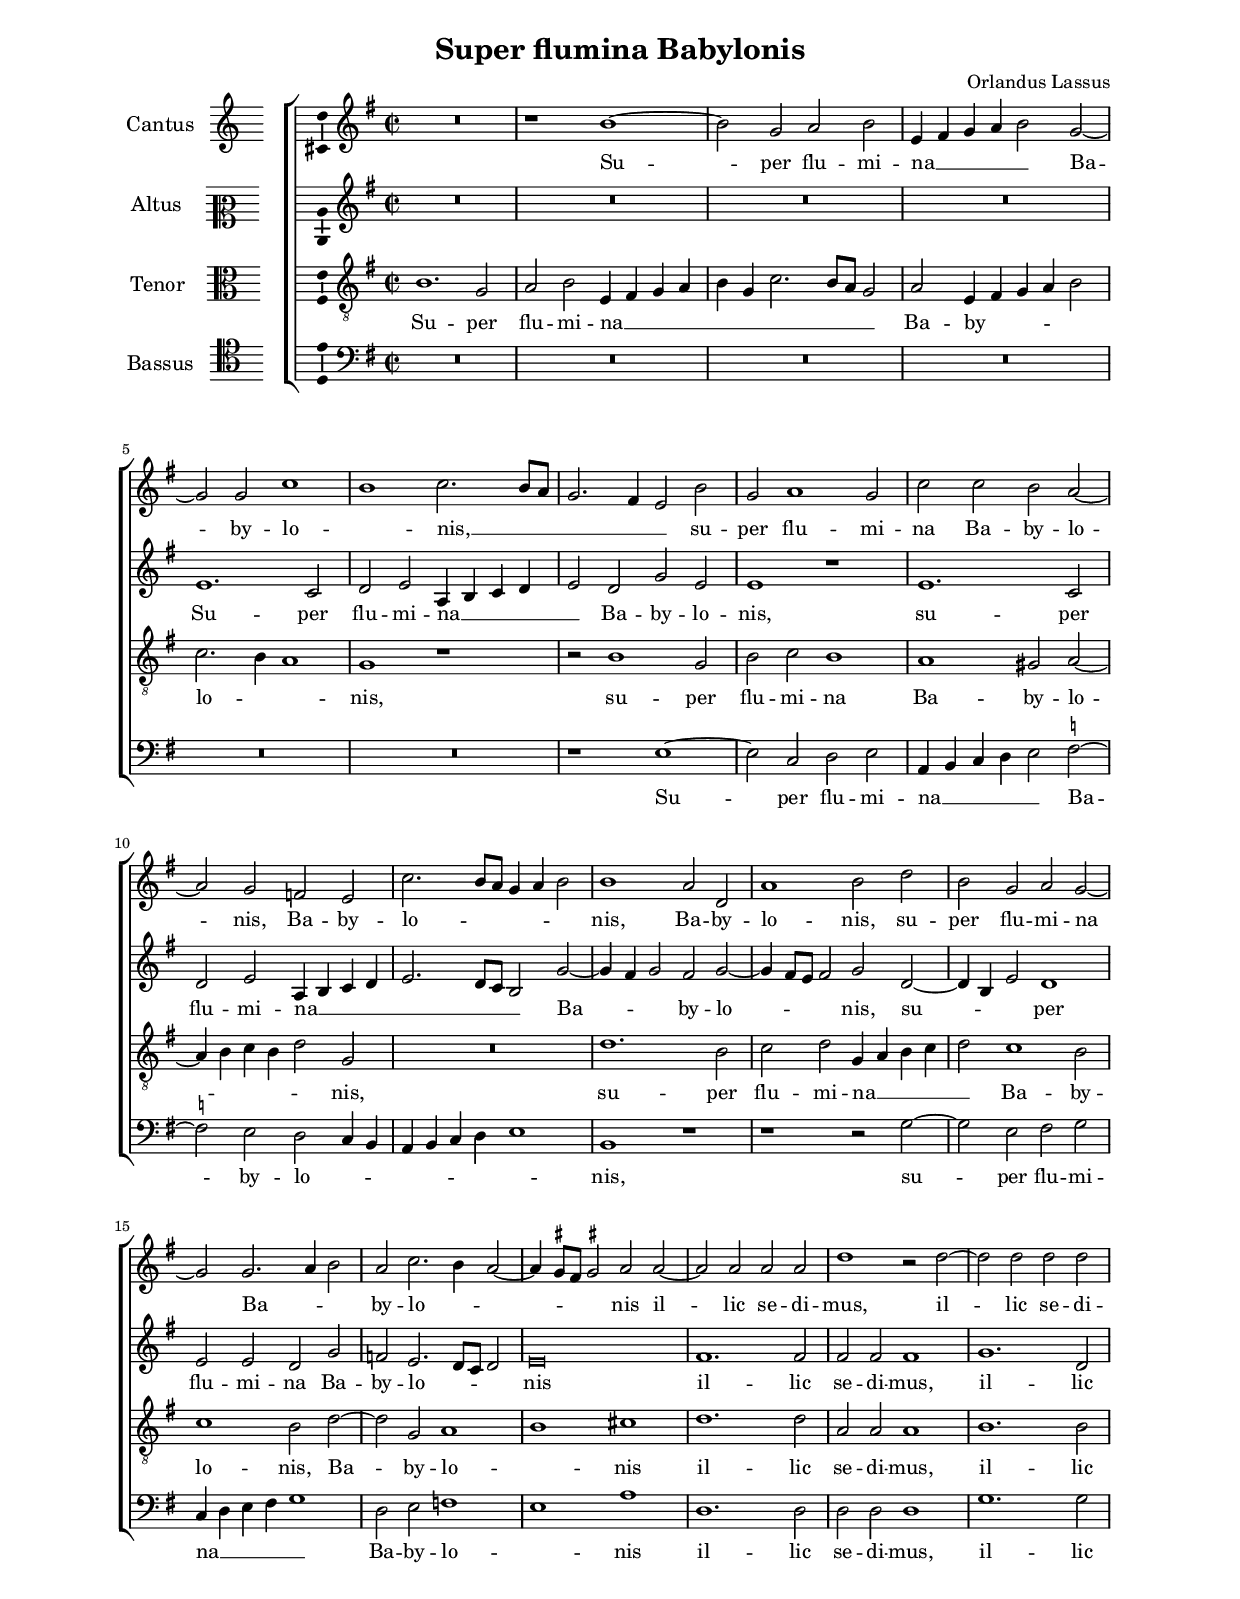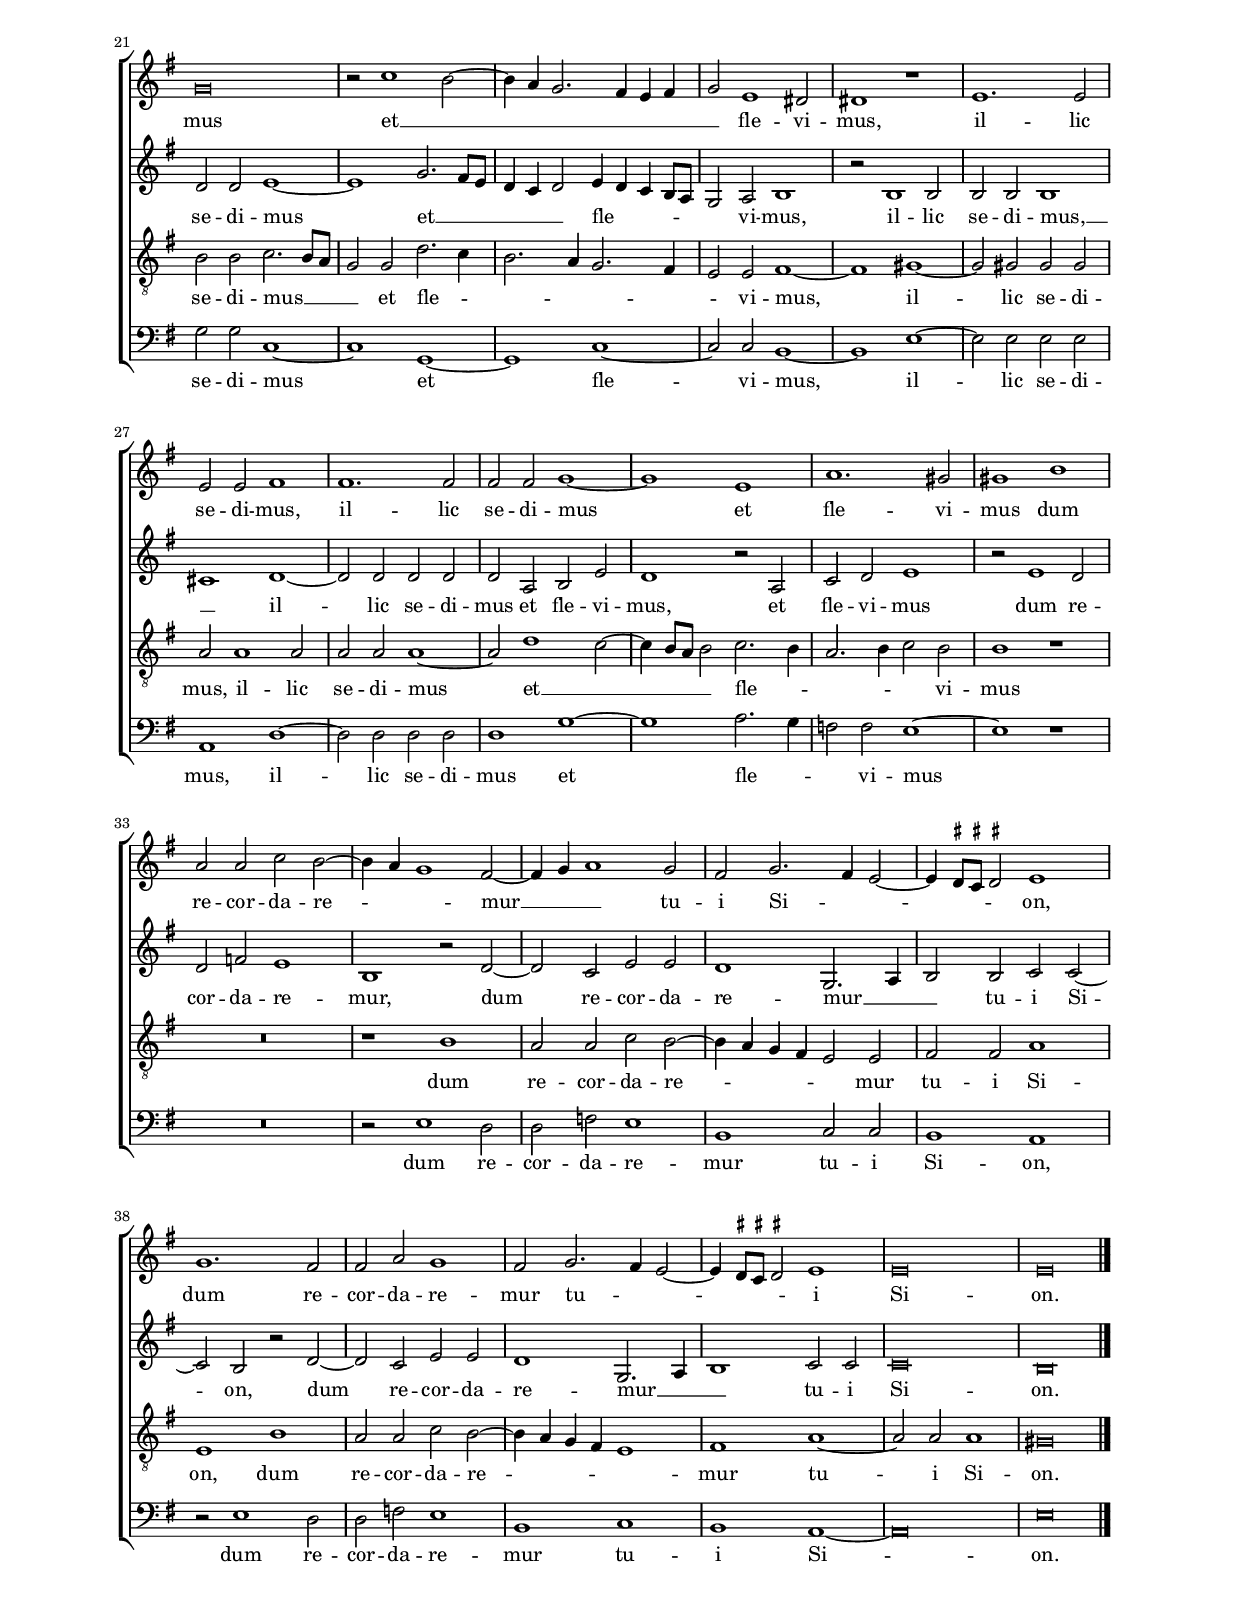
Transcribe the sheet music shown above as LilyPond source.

\header
{
  title="Super flumina Babylonis"
  composer="Orlandus Lassus"
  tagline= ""
}

\version "2.24.1"
\include "deutsch.ly"
#(set-global-staff-size 16)
% #(set-default-paper-size "letter")
#(ly:set-option 'point-and-click #f)

	
global = {
	\key c \major
	\time 2/2 \set Score.measureLength = #(ly:make-moment 2/1)
	\skip 1*2*43 \bar "|."
	}

	ficta = { \once \set suggestAccidentals = ##t }
	
	forget = #(define-music-function (music) (ly:music?) #{
		\accidentalStyle forget
		$music
		\accidentalStyle default
		#})


\paper
	{
	top-margin = 1.8 \cm
	bottom-margin = 1.8 \cm
	left-margin = 2.2 \cm
	right-margin = 2.2 \cm
	ragged-bottom = ##f
	ragged-last-bottom = ##f
	print-page-number = ##f
	system-system-spacing = #'((basic-distance . 16) (minimum-distance . 14) (padding . 5) (strechability . 150))
	systems-per-page = 4
%	min-systems-per-page = 3
	}


incipitcantus = \markup { \score {
	{
	\set Staff.instrumentName = \markup { \fontsize #1 "Cantus" }
	\key c \major
	\clef violin
	s4 \bar ""
	}
	\layout  {
	raggedright = ##t
	indent = 1.6 \cm
	line-width = 2.5\cm
	\context { \Staff \remove Time_signature_engraver }
	\override Staff.Clef.Y-extent = #'(0 . 0)
	}} \hspace #1 }
	
	  
incipitaltus = \markup { \score {
	{
	\set Staff.instrumentName = \markup { \fontsize #1 "Altus" }
	\key c \major
	\clef mezzosoprano
	s4 \bar ""
	}
	\layout  {
	raggedright = ##t
	indent = 1.6 \cm
	line-width = 2.5\cm
	\context { \Staff \remove Time_signature_engraver }
	\override Staff.Clef.Y-extent = #'(0 . 0)
	}} \hspace #1 }


incipittenor = \markup { \score {
	{
	\set Staff.instrumentName = \markup { \fontsize #1 "Tenor" }
	\key c \major
	\clef alto
	s4 \bar ""
	}
	\layout  {
	raggedright = ##t
	indent = 1.6 \cm
	line-width = 2.5\cm
	\context { \Staff \remove Time_signature_engraver }
	\override Staff.Clef.Y-extent = #'(0 . 0)
	}} \hspace #1 }


incipitbassus = \markup { \score {
	{
	\set Staff.instrumentName = \markup { \fontsize #1 "Bassus" }
	\key c \major
	\clef tenor
	s4 \bar ""
	}
	\layout  {
	raggedright = ##t
	indent = 1.6 \cm
	line-width = 2.5\cm
	\context { \Staff \remove Time_signature_engraver }
	\override Staff.Clef.Y-extent = #'(0 . 0)
	}} \hspace #1 }


cantus =  \relative c''
	{
	R\breve
	r1 e~
	e2 c d e
	a,4 h c d e2 c~
%5
	c2 c f1 |
	e1 f2. e8 d
	c2. h4 a2 e'
	c2 d1 c2
	f2 f e d~
%10
	d2 c b a |
	f'2. e8 d c4 d e2
	e1 d2 g,
	d'1 e2 g
	e2 c d c~
%15
	c2 c2. d4 e2 |
	d2 f2. e4 d2~
	d4 \ficta cis8 h \ficta cis!2 d d~
	d2 d d d
	g1 r2 g~
%20
	g2 g g g |
	c,\breve
	r2 f1 e2~
	e4 d c2. h4 a h
	c2 a1 gis2
%25
	gis1 r |
	a1. a2
	a2 a h1
	h1. h2
	h2 h c1~
%30
	c1 a |
	d1. cis2
	cis1 e
	d2 d f e~
	e4 d c1 h2~
%35
	h4 c d1 c2 |
	h2 c2. h4 a2~
	a4 \ficta gis8 \ficta fis \ficta gis!2 a1
	c1. h2
	h2 d c1
%40
	h2 c2. h4 a2~ |
	a4 \ficta gis8 \ficta fis \ficta gis!2 a1
	a\breve
	a\breve |
	}


altus =  \relative c'
	{
	R\breve
	R\breve
	R\breve
	R\breve
%5
	a'1. f2 |
	g2 a d,4 e f g
	a2 g c a
	a1 r
	a1. f2
%10
	g2 a d,4 e f g |
	a2. g8 f e2 c'~
	c4 h c2 h c~
	c4 h8 a h2 c g~
	g4 e a2 g1
%15
	a2 a g c |
	b2 a2. g8 f g2
	a\breve
	h1. h2
	h2 h h1
%20
	c1. g2 |
	g2 g a1~
	a1 c2. h8 a
	g4 f g2 a4 g f e8 d
	c2 d e1
%25
	r2 e1 e2 |
	e2 e e1
	fis1 g~
	g2 g g g
	g2 d e a
%30
	g1 r2 d |
	f2 g a1
	r2 a1 g2
	g2 b a1
	e1 r2 g~
%35
	g2 f a a |
	g1 c,2. d4
	e2 e f f~
	f2 e r g~
	g2 f a a
%40
	g1 c,2. d4 |
	e1 f2 f
	f\breve
	e\breve |
	}


tenor =  \relative c'
	{
	e1. c2
	d2 e a,4 h c d
	e4 c f2. e8 d c2
	d2 a4 h c d e2
%5
	f2. e4 d1 |
	c1 r
	r2 e1 c2
	e2 f e1
	d1 cis2 d~
%10
	d4 e f e g2 c, |
	R\breve
	g'1. e2
	f2 g c,4 d e f
	g2 f1 e2
%15
	f1 e2 g~ |
	g2 c, d1
	e1 fis
	g1. g2
	d2 d d1
%20
	e1. e2 |
	e2 e f2. e8 d
	c2 c g'2. f4
	e2. d4 c2. h4
	a2 a h1~
%25
	h1 cis~ |
	cis2 cis cis cis
	d2 d1 d2
	d2 d d1~
	d2 g1 f2~
%30
	f4 e8 d e2 f2. e4 |
	d2. e4 f2 e
	e1 r
	R\breve
	r1 e
%35
	d2 d f e~ |
	e4 d c h a2 a
	h2 h d1
	a1 e'
	d2 d f e~
%40
	e4 d c h a1 |
	h1 d~
	d2 d d1
	cis\breve |
	}


bassus  =  \relative c
	{
	R\breve
	R\breve
	R\breve
	R\breve
%5
	R\breve |
	R\breve
	r1 a'~
	a2 f g a
	d,4 e f g a2 \ficta b~
%10
	\ficta b2 a g f4 e |
	d4 e f g a1
	e1 r
	r1 r2 c'~
	c2 a h c
%15
	f,4 g a h c1 |
	g2 a b1
	a1 d
	g,1. g2
	g2 g g1
%20
	c1. c2 |
	c2 c f,1~
	f1 c~
	c1 f~
	f2 f e1~
%25
	e1 a~ |
	a2 a a a
	d,1 g~
	g2 g g g
	g1 c~
%30
	c1 d2. c4 |
	b2 b a1~
	a1 r
	R\breve
	r2 a1 g2
%35
	g2 b a1 |
	e1 f2 f
	e1 d
	r2 a'1 g2
	g2 b a1
%40
	e1 f |
	e1 d~
	d\breve
	a'\breve |
	}

lyricscantus = \lyricmode {
	Su -- per flu -- mi -- na __ _ _ _ _ Ba -- by -- lo -- _ nis, __ _ _ _ _ _
	su -- per flu -- mi -- na Ba -- by -- lo -- nis,
	Ba -- by -- lo -- _ _ _ _ _ nis,
	Ba -- by -- lo -- nis,
	su -- per flu -- mi -- na Ba -- _ _ by -- lo -- _ _ _ _ _ nis
	il -- lic se -- di -- mus,
	il -- lic se -- di -- mus
	et __ _ _ _ _ _ _ _ fle -- vi -- mus,
	il -- lic se -- di -- mus,
	il -- lic se -- di -- mus
	et fle -- vi -- mus
	dum re -- cor -- da -- re -- _ _ mur __ _ _ tu -- i Si -- _ _ _ _ _ on,
	dum re -- cor -- da -- re -- mur tu -- _ _ _ _ _ i Si -- on.
	}


lyricsaltus = \lyricmode {
	Su -- per flu -- mi -- na __ _ _ _ _ Ba -- by -- lo -- nis,
	su -- per flu -- mi -- na __ _ _ _ _ _ _ _ Ba -- _ _ by -- lo -- _ _ _ nis,
	su -- _ _ per flu -- mi -- na Ba -- by -- lo -- _ _ _ nis
	il -- lic se -- di -- mus,
	il -- lic se -- di -- mus
	et __ _ _ _ _ _ fle -- _ _ _ _ _ vi -- mus,
	il -- lic se -- di -- mus, __ _
	il -- lic se -- di -- mus
	et fle -- vi -- mus,
	et fle -- vi -- mus
	dum re -- cor -- da -- re -- mur,
	dum re -- cor -- da -- re -- mur __ _ _ tu -- i Si -- on,
	dum re -- cor -- da -- re -- mur __ _ _ tu -- i Si -- on.
	}


lyricstenor = \lyricmode {
	Su -- per flu -- mi -- na __ _ _ _ _ _ _ _ _ _ Ba -- by -- _ _ _ _ lo -- _ _ nis,
	su -- per flu -- mi -- na Ba -- by -- lo -- _ _ _ _ nis,
	su -- per flu -- mi -- na __ _ _ _ _ Ba -- by -- lo -- nis,
	Ba -- by -- lo -- _ nis
	il -- lic se -- di -- mus,
	il -- lic se -- di -- mus __ _ _ _ 
	et fle -- _ _ _ _ _ _ vi -- mus,
	il -- lic se -- di -- mus,
	il -- lic se -- di -- mus
	et __ _ _ _ _ fle -- _ _ _ _ vi -- mus
	dum re -- cor -- da -- re -- _ _ _ _ mur tu -- i Si -- on,
	dum re -- cor -- da -- re -- _ _ _ _ mur tu -- i Si -- on.
	}


lyricsbassus = \lyricmode {
	Su -- per flu -- mi -- na __ _ _ _ _ Ba -- by -- lo -- _ _ _ _ _ _ _ nis,
	su -- per flu -- mi -- na __ _ _ _ _ Ba -- by -- lo -- _ nis
	il -- lic se -- di -- mus,
	il -- lic se -- di -- mus
	et fle -- vi -- mus,
	il -- lic se -- di -- mus,
	il -- lic se -- di -- mus
	et fle -- _ _ vi -- mus
	dum re -- cor -- da -- re -- mur tu -- i Si -- on,
	dum re -- cor -- da -- re -- mur tu -- i Si -- on.
	}


\score
{  
	\transpose c g, {
	\new ChoirStaff \with { \override StaffGrouper.staff-staff-spacing.basic-distance = #12 }
	<<

	\new Staff << \global
	\new Voice="v1" {
		\set Staff.instrumentName=\incipitcantus
	%	\set Staff.instrumentName="S"
		\set Staff.midiInstrument = "reed organ"
		\clef violin
		\cantus }
	\new Lyrics \lyricsto "v1" {\lyricscantus }
	>>


	\new Staff << \global
	\new Voice="v2" {
		\set Staff.instrumentName=\incipitaltus
	%	\set Staff.instrumentName="A"
		\set Staff.midiInstrument = "reed organ"
		\clef violin 
		\altus}
	\new Lyrics \lyricsto "v2" {\lyricsaltus }
	>>


	\new Staff << \global
	\new Voice="v3" {
		\set Staff.instrumentName=\incipittenor
	%	\set Staff.instrumentName="T"
		\set Staff.midiInstrument = "reed organ"
		\clef "G_8"
		\tenor }
	\new Lyrics \lyricsto "v3" {\lyricstenor }
	>>


	\new Staff << \global
	\new Voice="v4" {
		\set Staff.instrumentName=\incipitbassus
	%	\set Staff.instrumentName="B"
		\set Staff.midiInstrument = "reed organ"
		\clef bass 
		\bassus }
	\new Lyrics \lyricsto "v4" {\lyricsbassus}
	>>

	>>
	} % transpose

	\layout
	{
	indent = 2.8 \cm
	%\context { \Lyrics \override VerticalAxisGroup.nonstaff-relatedstaff-spacing.padding = #2 }
%	\context { \Lyrics \override LyricText.font-size = #1 }
	\context { \Staff \override TimeSignature.break-visibility = #end-of-line-invisible }
	\context { \Staff \consists Ambitus_engraver }
	\context { \Score \override BarNumber.padding = #2 }
	\context { \Voice \override NoteHead.style = #'baroque }
	}

\midi
	{
	\tempo 2 = 90
	}
	
}


% EOF
